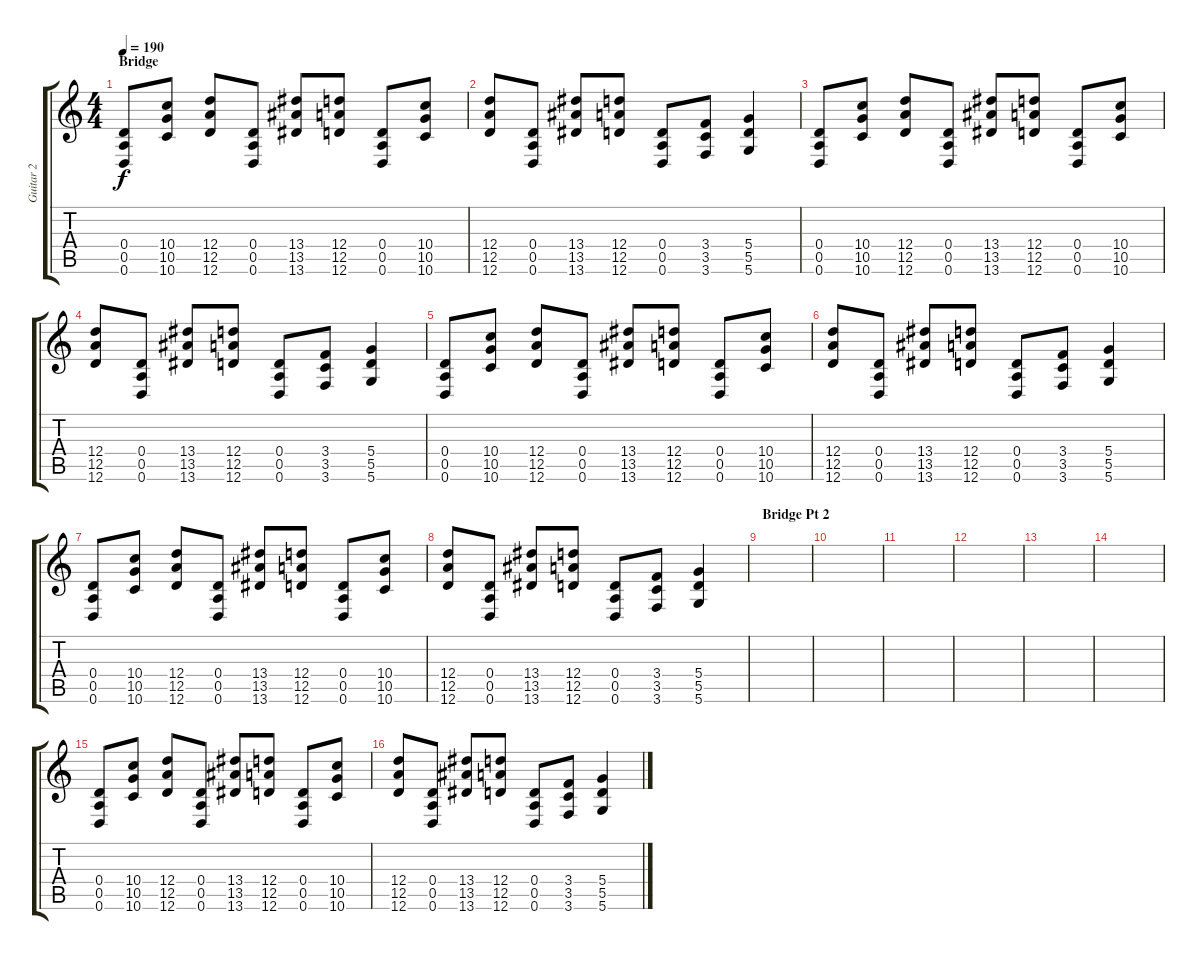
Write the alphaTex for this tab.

\track ("Guitar 2" "Guitar 2") {instrument distortionguitar}
\staff {score tabs}
\tuning (E4 B3 G3 D3 A2 D2) {hide}
\ts (4 4)
\section ("" "Bridge")
\tempo 190
\clef g2
\ks c
(0.4 0.5 0.6).8{dy f} (10.4 10.5 10.6).8 (12.4 12.5 12.6).8 (0.4 0.5 0.6).8 (13.4 13.5 13.6).8 (12.4 12.5 12.6).8 (0.4 0.5 0.6).8 (10.4 10.5 10.6).8 |
(12.4 12.5 12.6).8 (0.4 0.5 0.6).8 (13.4 13.5 13.6).8 (12.4 12.5 12.6).8 (0.4 0.5 0.6).8 (3.4 3.5 3.6).8 (5.4 5.5 5.6).4 |
(0.4 0.5 0.6).8 (10.4 10.5 10.6).8 (12.4 12.5 12.6).8 (0.4 0.5 0.6).8 (13.4 13.5 13.6).8 (12.4 12.5 12.6).8 (0.4 0.5 0.6).8 (10.4 10.5 10.6).8 |
(12.4 12.5 12.6).8 (0.4 0.5 0.6).8 (13.4 13.5 13.6).8 (12.4 12.5 12.6).8 (0.4 0.5 0.6).8 (3.4 3.5 3.6).8 (5.4 5.5 5.6).4 |
(0.4 0.5 0.6).8 (10.4 10.5 10.6).8 (12.4 12.5 12.6).8 (0.4 0.5 0.6).8 (13.4 13.5 13.6).8 (12.4 12.5 12.6).8 (0.4 0.5 0.6).8 (10.4 10.5 10.6).8 |
(12.4 12.5 12.6).8 (0.4 0.5 0.6).8 (13.4 13.5 13.6).8 (12.4 12.5 12.6).8 (0.4 0.5 0.6).8 (3.4 3.5 3.6).8 (5.4 5.5 5.6).4 |
(0.4 0.5 0.6).8 (10.4 10.5 10.6).8 (12.4 12.5 12.6).8 (0.4 0.5 0.6).8 (13.4 13.5 13.6).8 (12.4 12.5 12.6).8 (0.4 0.5 0.6).8 (10.4 10.5 10.6).8 |
(12.4 12.5 12.6).8 (0.4 0.5 0.6).8 (13.4 13.5 13.6).8 (12.4 12.5 12.6).8 (0.4 0.5 0.6).8 (3.4 3.5 3.6).8 (5.4 5.5 5.6).4 |
\section ("" "Bridge Pt 2")
|
|
|
|
|
|
(0.4 0.5 0.6).8 (10.4 10.5 10.6).8 (12.4 12.5 12.6).8 (0.4 0.5 0.6).8 (13.4 13.5 13.6).8 (12.4 12.5 12.6).8 (0.4 0.5 0.6).8 (10.4 10.5 10.6).8 |
(12.4 12.5 12.6).8 (0.4 0.5 0.6).8 (13.4 13.5 13.6).8 (12.4 12.5 12.6).8 (0.4 0.5 0.6).8 (3.4 3.5 3.6).8 (5.4 5.5 5.6).4
